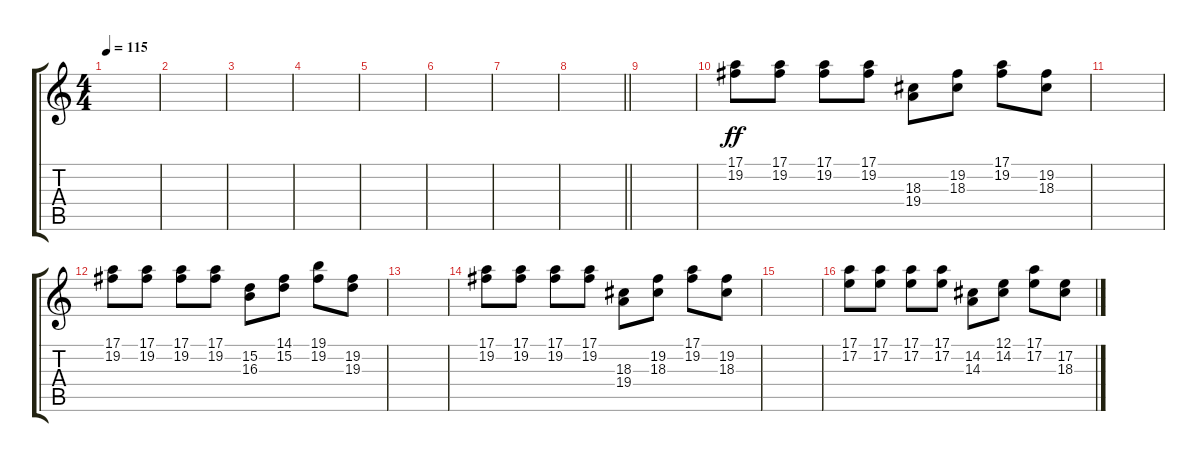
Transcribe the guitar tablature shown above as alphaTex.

\track "" {instrument acousticgrandpiano}
\staff {score tabs}
\tuning (E4 B3 G3 D3 A2 E2) {hide}
\ts (4 4)
\tempo 115
\clef g2
\ks c
|
|
|
|
|
|
|
\barLineRight lightlight
|
\section ("" "")
|
(17.1 19.2).8{dy ff} (17.1 19.2).8 (17.1 19.2).8 (17.1 19.2).8 (18.3 19.4).8 (19.2 18.3).8 (17.1 19.2).8 (19.2 18.3).8 |
|
(17.1 19.2).8 (17.1 19.2).8 (17.1 19.2).8 (17.1 19.2).8 (15.2 16.3).8 (14.1 15.2).8 (19.1 19.2).8 (19.2 19.3).8 |
|
(17.1 19.2).8 (17.1 19.2).8 (17.1 19.2).8 (17.1 19.2).8 (18.3 19.4).8 (19.2 18.3).8 (17.1 19.2).8 (19.2 18.3).8 |
|
(17.1 17.2).8 (17.1 17.2).8 (17.1 17.2).8 (17.1 17.2).8 (14.2 14.3).8 (12.1 14.2).8 (17.1 17.2).8 (17.2 18.3).8
